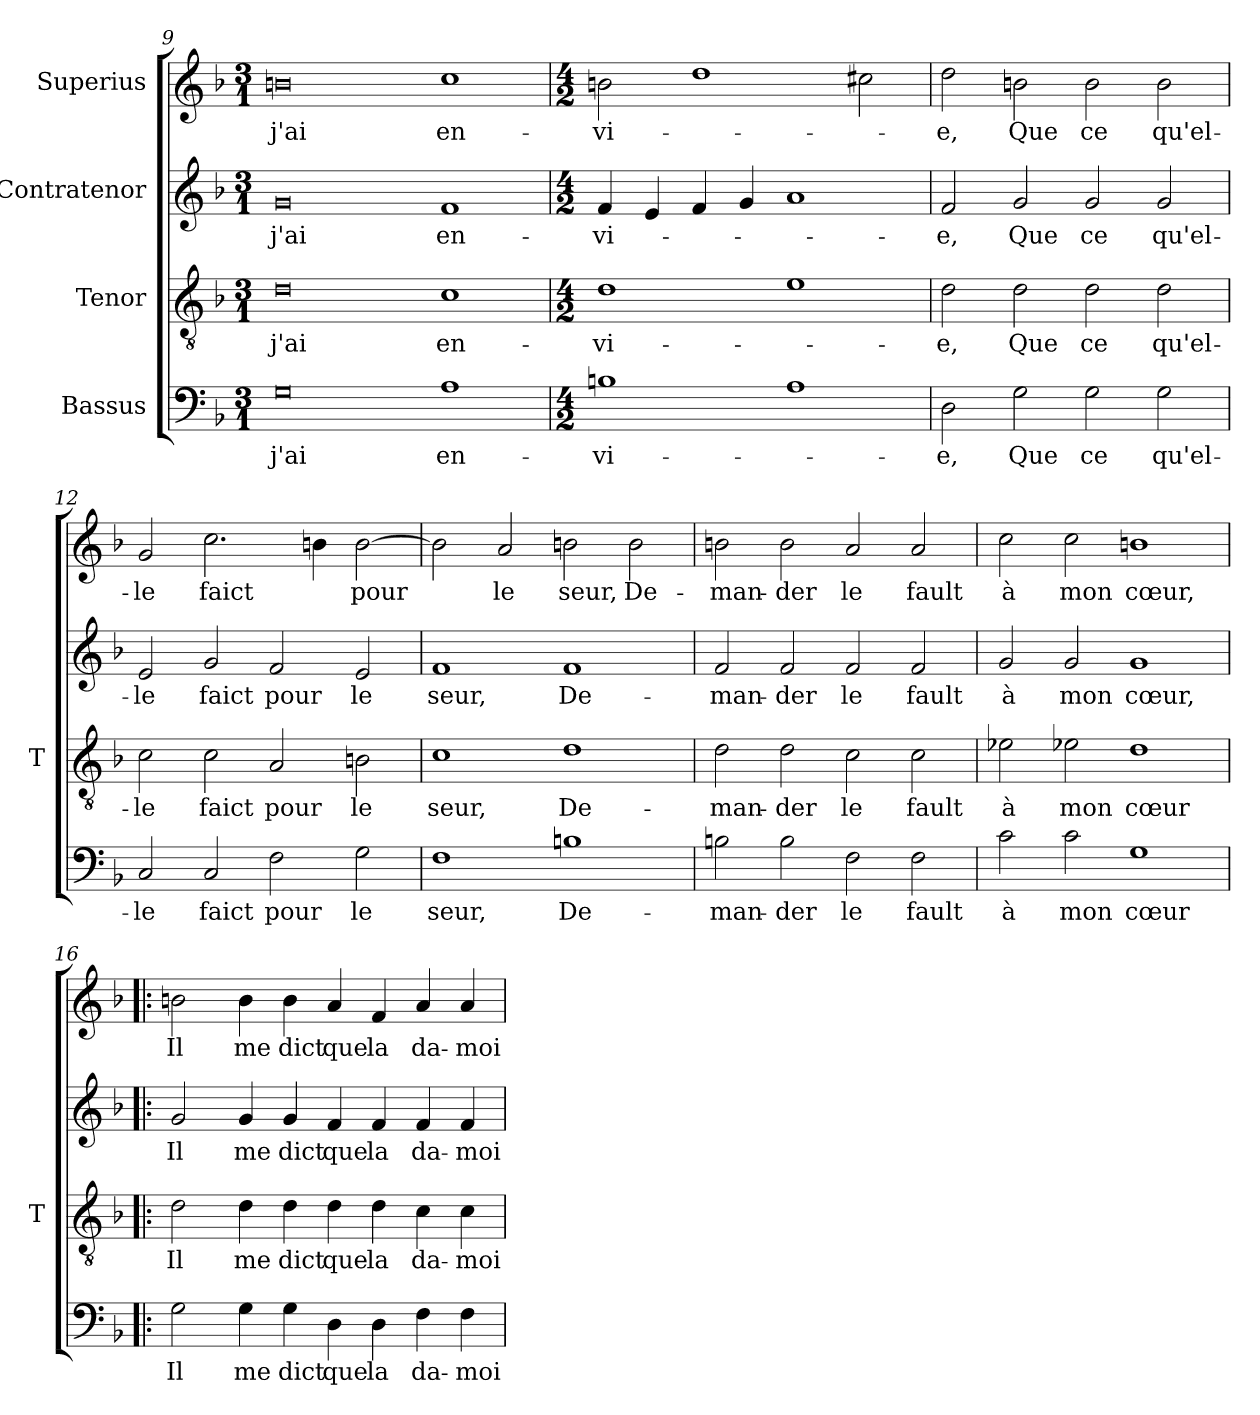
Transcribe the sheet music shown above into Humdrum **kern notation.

**kern	**text	**kern	**text	**kern	**text	**kern	**text
*part4	*part4	*part3	*part3	*part2	*part2	*part1	*part1
*staff4	*staff4	*staff3	*staff3	*staff2	*staff2	*staff1	*staff1
*I"Bassus	*	*I"Tenor	*	*I"Contratenor	*	*I"Superius	*
*	*	*I'T	*	*	*	*	*
*clefF4	*	*clefGv2	*	*clefG2	*	*clefG2	*
*k[b-]	*	*k[b-]	*	*k[b-]	*	*k[b-]	*
*M3/1	*	*M3/1	*	*M3/1	*	*M3/1	*
=9	=9	=9	=9	=9	=9	=9	=9
0G	-j'ai	0d	-j'ai	0g	-j'ai	0b	-j'ai
1A	en-	1c	en-	1f	en-	1cc	en-
=10	=10	=10	=10	=10	=10	=10	=10
*M4/2	*	*M4/2	*	*M4/2	*	*M4/2	*
1Bn	vi-	1d	vi-	4f	vi-	2b	vi-
.	.	.	.	4e	.	.	.
.	.	.	.	4f	.	1dd	.
.	.	.	.	4g	.	.	.
1A	.	1e	.	1a	.	.	.
.	.	.	.	.	.	2cc#X	.
=11	=11	=11	=11	=11	=11	=11	=11
2D	-e,	2d	-e,	2f	-e,	2dd	-e,
2G	-Que	2d	-Que	2g	-Que	2b	-Que
2G	-ce	2d	-ce	2g	-ce	2b	-ce
2G	qu'el-	2d	qu'el-	2g	qu'el-	2b	qu'el-
=12	=12	=12	=12	=12	=12	=12	=12
2C	-le	2c	-le	2e	-le	2g	-le
2C	-faict	2c	-faict	2g	-faict	2.cc	-faict
2F	-pour	2A	-pour	2f	-pour	.	.
.	.	.	.	.	.	4b	.
2G	-le	2B	-le	2e	-le	[2b	-pour
=13	=13	=13	=13	=13	=13	=13	=13
1F	-seur,	1c	-seur,	1f	-seur,	2b]	.
.	.	.	.	.	.	2a	-le
1Bn	De-	1d	De-	1f	De-	2b	-seur,
.	.	.	.	.	.	2b	De-
=14	=14	=14	=14	=14	=14	=14	=14
2Bn	man-	2d	man-	2f	man-	2b	man-
2B	-der	2d	-der	2f	-der	2b	-der
2F	-le	2c	-le	2f	-le	2a	-le
2F	-fault	2c	-fault	2f	-fault	2a	-fault
=15	=15	=15	=15	=15	=15	=15	=15
2c	-à	2e-X	-à	2g	-à	2cc	-à
2c	-mon	2e-X	-mon	2g	-mon	2cc	-mon
1G	-cœur	1d	-cœur	1g	-cœur,	1b	-cœur,
=16!|:	=16!|:	=16!|:	=16!|:	=16!|:	=16!|:	=16!|:	=16!|:
2G	-Il	2d	-Il	2g	-Il	2b	-Il
4G	-me	4d	-me	4g	-me	4b	-me
4G	-dict	4d	-dict	4g	-dict	4b	-dict
4D	-que	4d	-que	4f	-que	4a	-que
4D	-la	4d	-la	4f	-la	4f	-la
4F	da-	4c	da-	4f	da-	4a	da-
4F	moi-	4c	moi-	4f	moi-	4a	moi-
=	=	=	=	=	=	=	=
*-	*-	*-	*-	*-	*-	*-	*-
